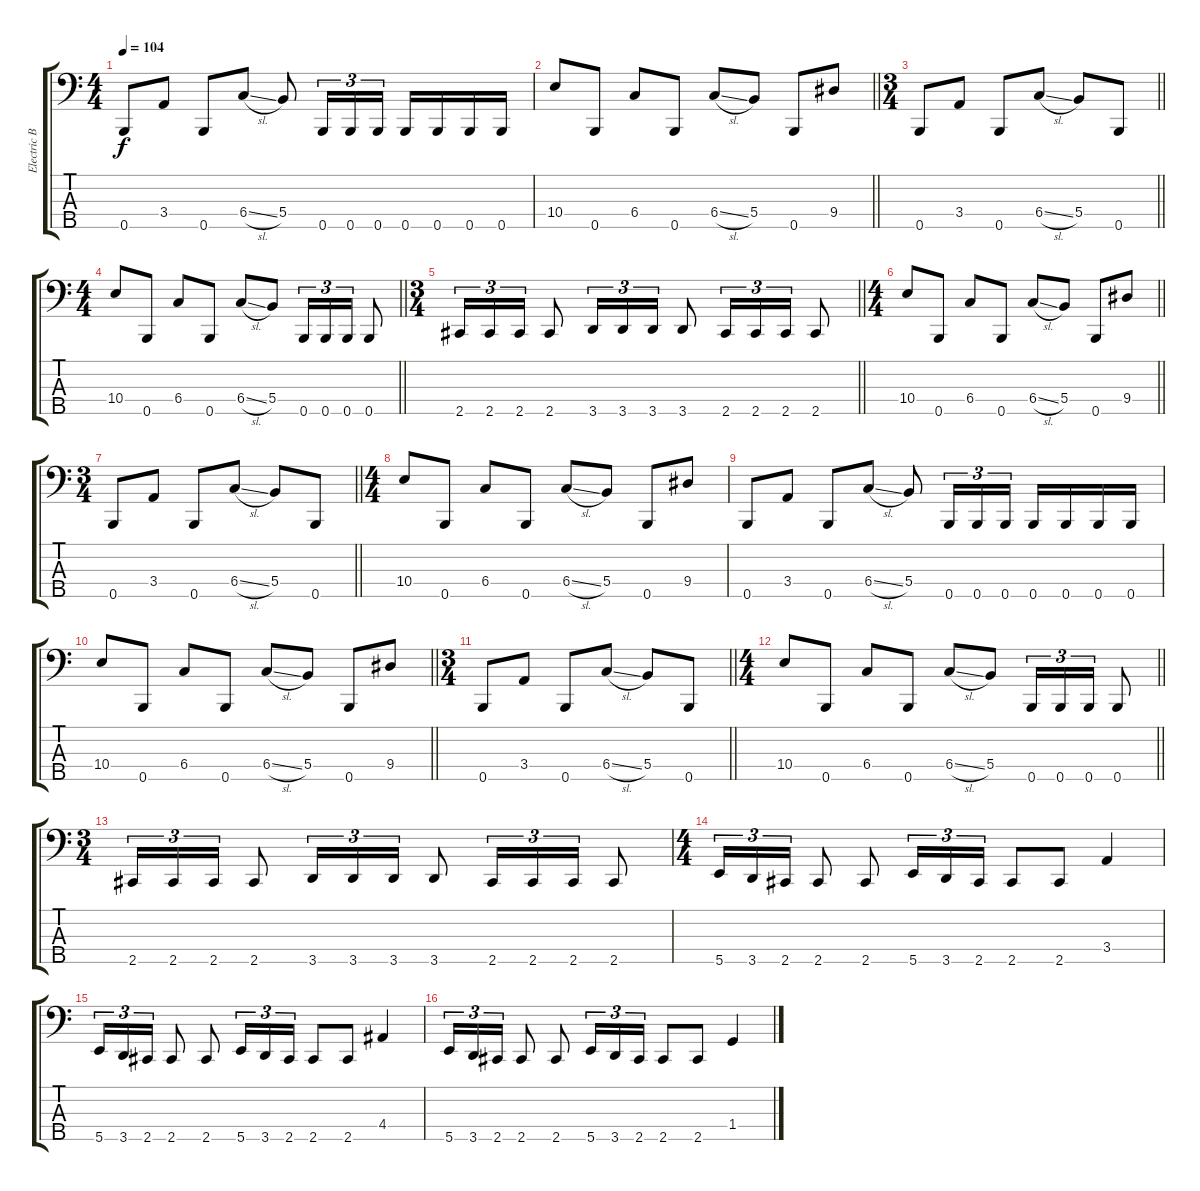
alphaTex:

\track ("Electric Bass" "Electric B") {instrument electricbassfinger}
\staff {score tabs}
\tuning (B2 Gb2 B1 Gb1 B0) {hide}
\ts (4 4)
\tempo 104
\clef f4
\ks c
0.5.8{dy f} 3.4.8 0.5.8 6.4{sl}.8 5.4.8 0.5.16{tu (3 2)} 0.5.16{tu (3 2)} 0.5.16{tu (3 2)} 0.5.16 0.5.16 0.5.16 0.5.16 |
\barLineRight lightlight
10.4.8 0.5.8 6.4.8 0.5.8 6.4{sl}.8 5.4.8 0.5.8 9.4.8 |
\ts (3 4)
\barLineRight lightlight
0.5.8 3.4.8 0.5.8 6.4{sl}.8 5.4.8 0.5.8 |
\ts (4 4)
\barLineRight lightlight
10.4.8 0.5.8 6.4.8 0.5.8 6.4{sl}.8 5.4.8 0.5.16{tu (3 2)} 0.5.16{tu (3 2)} 0.5.16{tu (3 2)} 0.5.8 |
\ts (3 4)
\barLineRight lightlight
2.5.16{tu (3 2)} 2.5.16{tu (3 2)} 2.5.16{tu (3 2)} 2.5.8 3.5.16{tu (3 2)} 3.5.16{tu (3 2)} 3.5.16{tu (3 2)} 3.5.8 2.5.16{tu (3 2)} 2.5.16{tu (3 2)} 2.5.16{tu (3 2)} 2.5.8 |
\ts (4 4)
\barLineRight lightlight
10.4.8 0.5.8 6.4.8 0.5.8 6.4{sl}.8 5.4.8 0.5.8 9.4.8 |
\ts (3 4)
\barLineRight lightlight
0.5.8 3.4.8 0.5.8 6.4{sl}.8 5.4.8 0.5.8 |
\ts (4 4)
10.4.8 0.5.8 6.4.8 0.5.8 6.4{sl}.8 5.4.8 0.5.8 9.4.8 |
0.5.8 3.4.8 0.5.8 6.4{sl}.8 5.4.8 0.5.16{tu (3 2)} 0.5.16{tu (3 2)} 0.5.16{tu (3 2)} 0.5.16 0.5.16 0.5.16 0.5.16 |
\barLineRight lightlight
10.4.8 0.5.8 6.4.8 0.5.8 6.4{sl}.8 5.4.8 0.5.8 9.4.8 |
\ts (3 4)
\barLineRight lightlight
0.5.8 3.4.8 0.5.8 6.4{sl}.8 5.4.8 0.5.8 |
\ts (4 4)
\barLineRight lightlight
10.4.8 0.5.8 6.4.8 0.5.8 6.4{sl}.8 5.4.8 0.5.16{tu (3 2)} 0.5.16{tu (3 2)} 0.5.16{tu (3 2)} 0.5.8 |
\ts (3 4)
2.5.16{tu (3 2)} 2.5.16{tu (3 2)} 2.5.16{tu (3 2)} 2.5.8 3.5.16{tu (3 2)} 3.5.16{tu (3 2)} 3.5.16{tu (3 2)} 3.5.8 2.5.16{tu (3 2)} 2.5.16{tu (3 2)} 2.5.16{tu (3 2)} 2.5.8 |
\ts (4 4)
5.5.16{tu (3 2)} 3.5.16{tu (3 2)} 2.5.16{tu (3 2)} 2.5.8 2.5.8 5.5.16{tu (3 2)} 3.5.16{tu (3 2)} 2.5.16{tu (3 2)} 2.5.8 2.5.8 3.4.4 |
5.5.16{tu (3 2)} 3.5.16{tu (3 2)} 2.5.16{tu (3 2)} 2.5.8 2.5.8 5.5.16{tu (3 2)} 3.5.16{tu (3 2)} 2.5.16{tu (3 2)} 2.5.8 2.5.8 4.4.4 |
5.5.16{tu (3 2)} 3.5.16{tu (3 2)} 2.5.16{tu (3 2)} 2.5.8 2.5.8 5.5.16{tu (3 2)} 3.5.16{tu (3 2)} 2.5.16{tu (3 2)} 2.5.8 2.5.8 1.4.4
